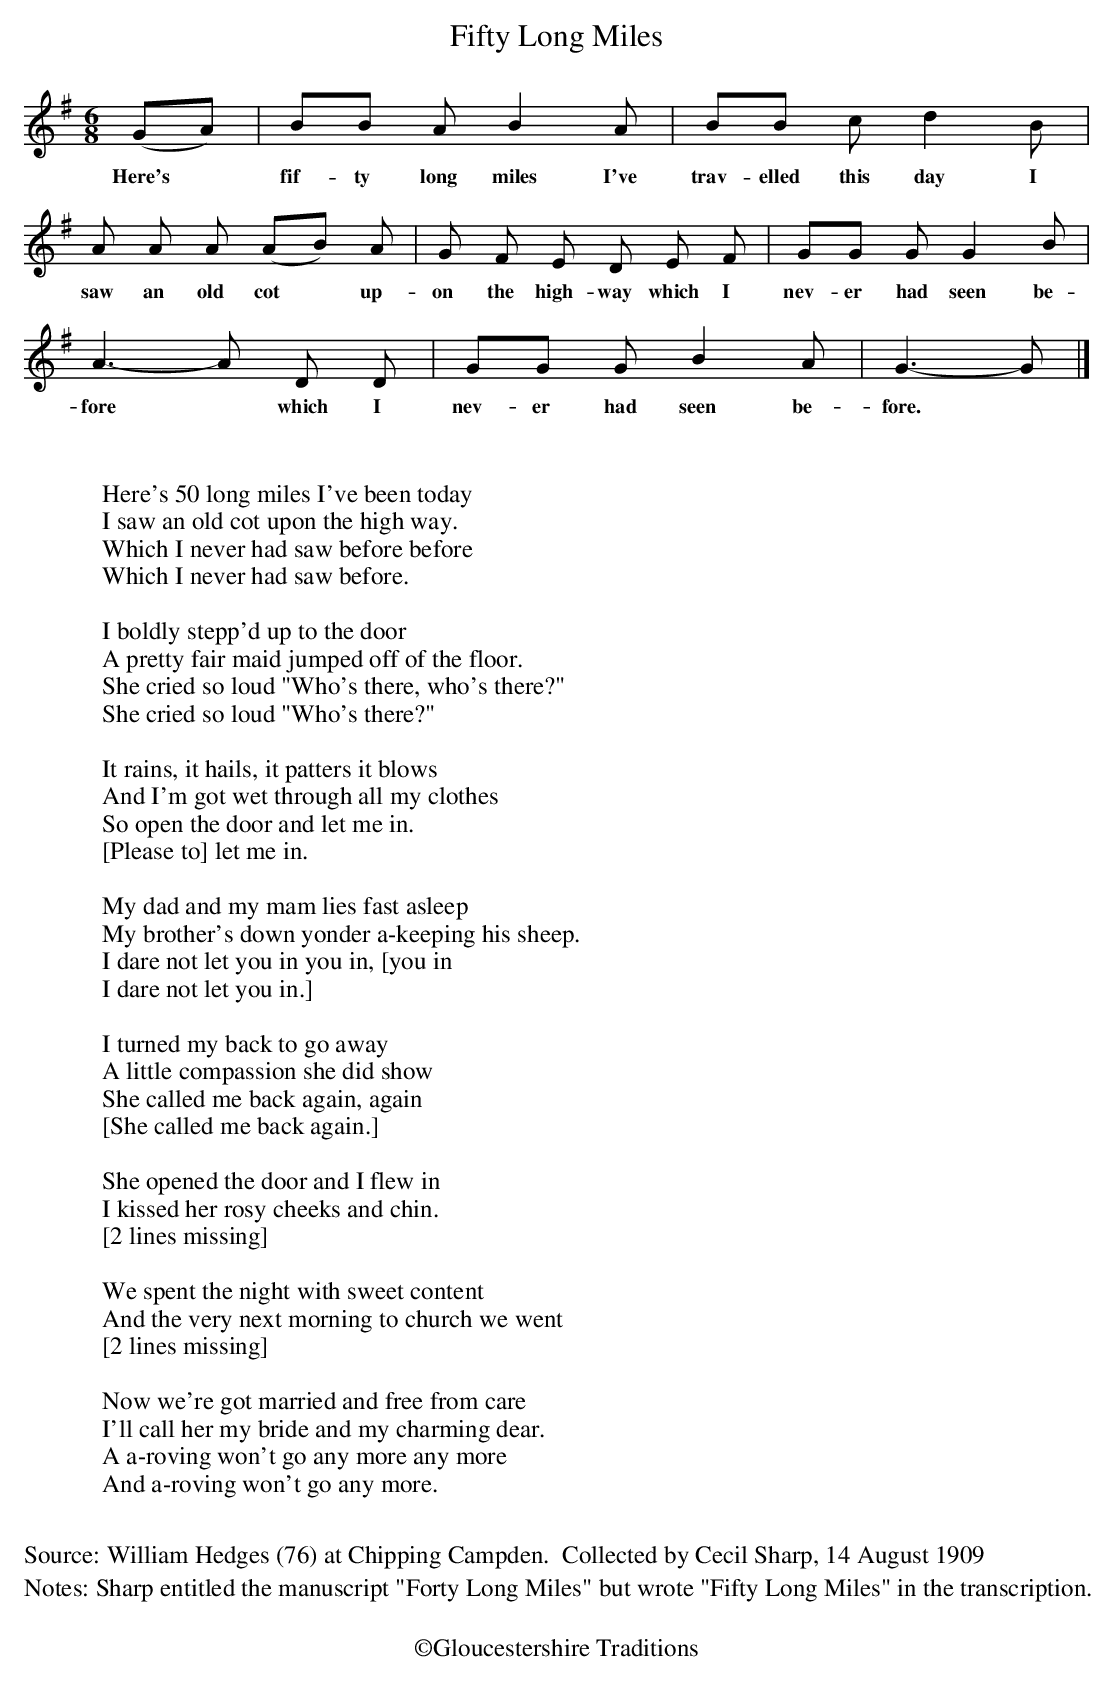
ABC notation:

X:1
T:Fifty Long Miles
L:1/8
M:6/8
K:G
(GA) | BB A B2 A | BB c d2 B |$ A A A (AB) A | G F E D E F | GG G G2 B |$ A3- A D D | GG G B2 A |
w: Here's *|fif- ty long miles I've|trav- elled this day I|saw an old cot * up-|on the high- way which I|nev- er had seen be-|fore * which I|nev- er had seen be-|
G3- G |]
w: fore. *|
W:
W:
W:Here's 50 long miles I've been today
W:I saw an old cot upon the high way.
W:Which I never had saw before before
W:Which I never had saw before.
W:
W:I boldly stepp'd up to the door
W:A pretty fair maid jumped off of the floor.
W:She cried so loud "Who's there, who's there?"
W:She cried so loud "Who's there?"
W:
W:It rains, it hails, it patters it blows
W:And I'm got wet through all my clothes
W:So open the door and let me in.
W:[Please to] let me in.
W:
W:My dad and my mam lies fast asleep
W:My brother's down yonder a-keeping his sheep.
W:I dare not let you in you in, [you in
W:I dare not let you in.]
W:
W:I turned my back to go away
W:A little compassion she did show
W:She called me back again, again
W:[She called me back again.]
W:
W:She opened the door and I flew in
W:I kissed her rosy cheeks and chin.
W:[2 lines missing]
W:
W:We spent the night with sweet content
W:And the very next morning to church we went
W:[2 lines missing]
W:
W:Now we're got married and free from care
W:I'll call her my bride and my charming dear.
W:A a-roving won't go any more any more
W:And a-roving won't go any more.
W:
